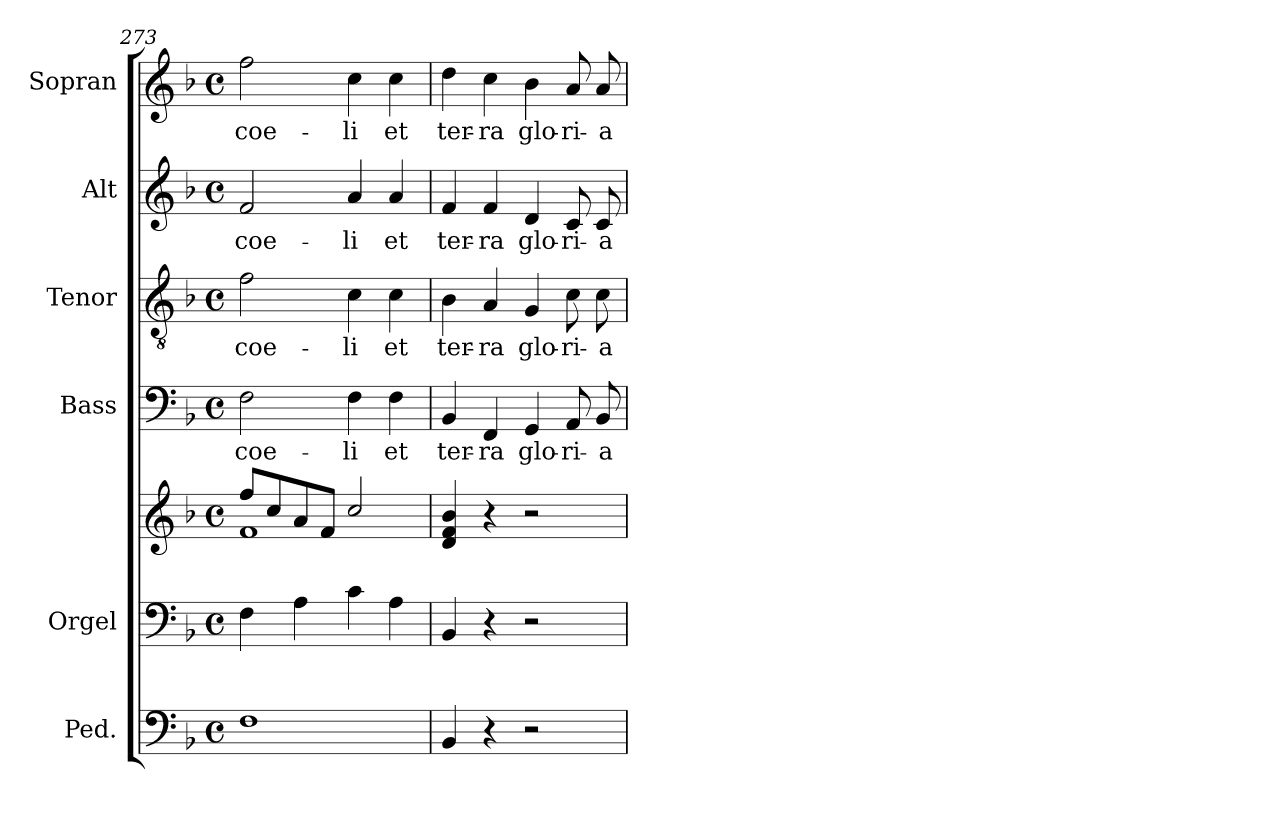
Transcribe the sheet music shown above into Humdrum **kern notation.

**kern	**kern	**kern	**kern	**text	**kern	**text	**kern	**text	**kern	**text
*part6	*part5	*part5	*part4	*part4	*part3	*part3	*part2	*part2	*part1	*part1
*staff7	*staff6	*staff5	*staff4	*staff4	*staff3	*staff3	*staff2	*staff2	*staff1	*staff1
*I"Ped.	*I"Orgel	*	*I"Bass	*	*I"Tenor	*	*I"Alt	*	*I"Sopran	*
*	*I'Org.	*	*I'B.	*	*I'T.	*	*I'A.	*	*I'S.	*
*clefF4	*clefF4	*clefG2	*clefF4	*	*clefGv2	*	*clefG2	*	*clefG2	*
*ITrd7c12	*	*	*	*	*	*	*	*	*	*
*k[b-]	*k[b-]	*k[b-]	*k[b-]	*	*k[b-]	*	*k[b-]	*	*k[b-]	*
*F:	*F:	*F:	*F:	*	*F:	*	*F:	*	*F:	*
*M4/4	*M4/4	*M4/4	*M4/4	*	*M4/4	*	*M4/4	*	*M4/4	*
*met(c)	*met(c)	*met(c)	*met(c)	*	*met(c)	*	*met(c)	*	*met(c)	*
=273	=273	=273	=273	=273	=273	=273	=273	=273	=273	=273
*	*	*^	*	*	*	*	*	*	*	*
!	!	!	!	!	!LO:LY:b	!	!LO:LY:b	!	!LO:LY:b	!	!LO:LY:b
1FF	4F\	8ff/L	1f	2F\	coe-	2f\	coe-	2f/	coe-	2ff\	coe-
.	.	8cc/	.	.	.	.	.	.	.	.	.
.	4A\	8a/	.	.	.	.	.	.	.	.	.
.	.	8f/J	.	.	.	.	.	.	.	.	.
!	!	!	!	!	!LO:LY:b	!	!LO:LY:b	!	!LO:LY:b	!	!LO:LY:b
.	4c\	2cc/	.	4F\	-li	4c\	-li	4a/	-li	4cc\	-li
!	!	!	!	!	!LO:LY:b	!	!LO:LY:b	!	!LO:LY:b	!	!LO:LY:b
.	4A\	.	.	4F\	et	4c\	et	4a/	et	4cc\	et
*	*	*v	*v	*	*	*	*	*	*	*	*
=274	=274	=274	=274	=274	=274	=274	=274	=274	=274	=274
!	!	!	!	!LO:LY:b	!	!LO:LY:b	!	!LO:LY:b	!	!LO:LY:b
4BBB-/	4BB-/	4d/ 4f/ 4b-/	4BB-/	ter-	4B-\	ter-	4f/	ter-	4dd\	ter-
!	!	!	!	!LO:LY:b	!	!LO:LY:b	!	!LO:LY:b	!	!LO:LY:b
4r	4r	4r	4FF/	-ra	4A/	-ra	4f/	-ra	4cc\	-ra
!	!	!	!	!LO:LY:b	!	!LO:LY:b	!	!LO:LY:b	!	!LO:LY:b
2r	2r	2r	4GG/	glo-	4G/	glo-	4d/	glo-	4b-\	glo-
!	!	!	!	!LO:LY:b	!	!LO:LY:b	!	!LO:LY:b	!	!LO:LY:b
.	.	.	8AA/	-ri-	8c\	-ri-	8c/	-ri-	8a/	-ri-
!	!	!	!	!LO:LY:b	!	!LO:LY:b	!	!LO:LY:b	!	!LO:LY:b
.	.	.	8BB-/	-a	8c\	-a	8c/	-a	8a/	-a
=	=	=	=	=	=	=	=	=	=	=
*-	*-	*-	*-	*-	*-	*-	*-	*-	*-	*-
